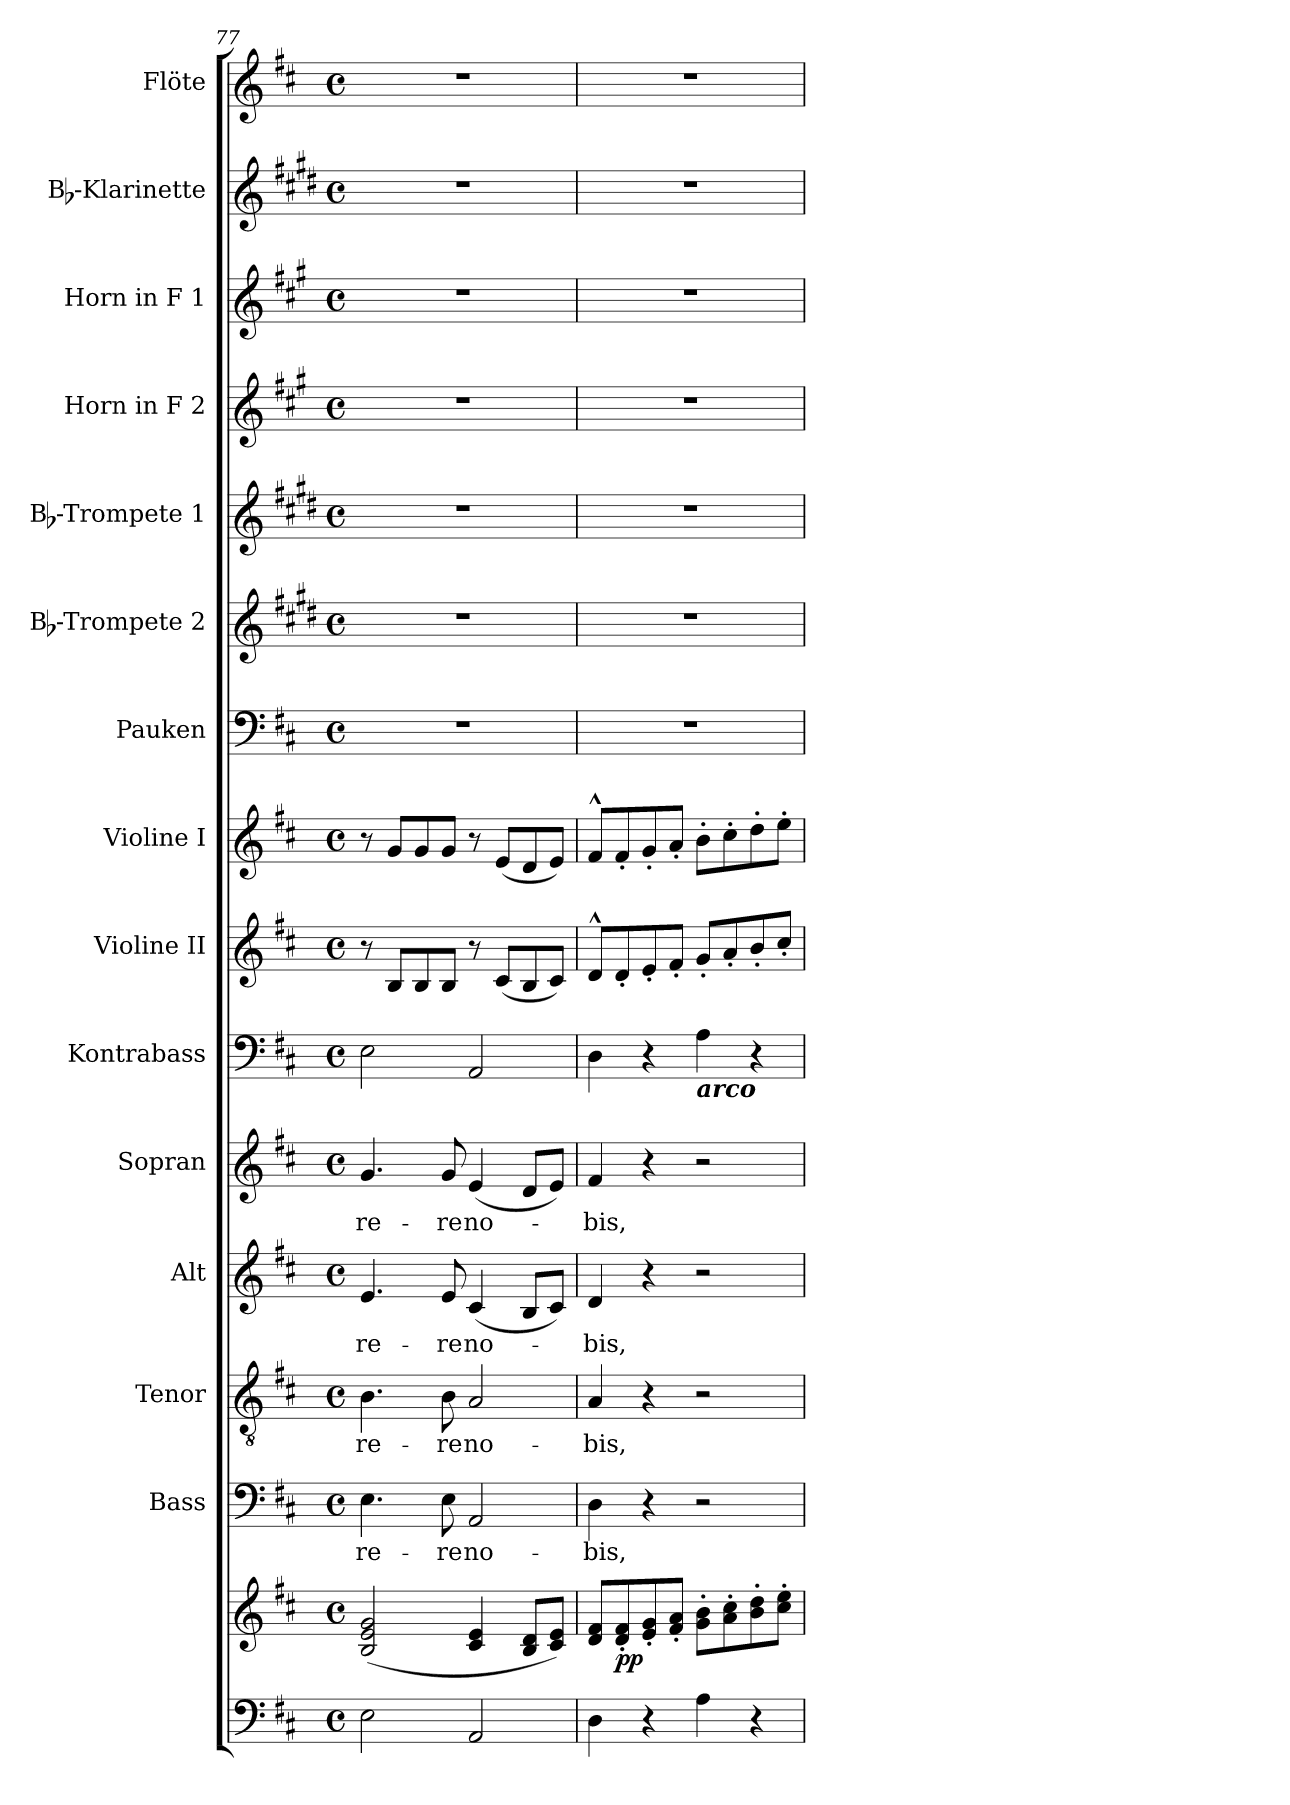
**kern	**kern	**dynam	**kern	**text	**kern	**text	**kern	**text	**kern	**text	**kern	**kern	**kern	**kern	**kern	**kern	**kern	**kern	**kern	**kern
*part15	*part15	*part15	*part14	*part14	*part13	*part13	*part12	*part12	*part11	*part11	*part10	*part9	*part8	*part7	*part6	*part5	*part4	*part3	*part2	*part1
*staff16	*staff15	*staff15/16	*staff14	*staff14	*staff13	*staff13	*staff12	*staff12	*staff11	*staff11	*staff10	*staff9	*staff8	*staff7	*staff6	*staff5	*staff4	*staff3	*staff2	*staff1
*	*	*	*I"Bass	*	*I"Tenor	*	*I"Alt	*	*I"Sopran	*	*I"Kontrabass	*I"Violine II	*I"Violine I	*I"Pauken	*I"Bb-Trompete 2	*I"Bb-Trompete 1	*I"Horn in F 2	*I"Horn in F 1	*I"Bb-Klarinette	*I"Flöte
*	*	*	*I'B.	*	*I'T.	*	*I'A.	*	*I'S.	*	*I'Kb.	*I'Vl. II	*I'Vl. I	*I'Pk.	*I'Bb Trp. 2	*I'Bb Trp. 1	*	*	*I'Bb Kl.	*I'Fl.
*clefF4	*clefG2	*	*clefF4	*	*clefGv2	*	*clefG2	*	*clefG2	*	*clefF4	*clefG2	*clefG2	*clefF4	*clefG2	*clefG2	*clefG2	*clefG2	*clefG2	*clefG2
*	*	*	*	*	*	*	*	*	*	*	*ITrd7c12	*	*	*	*ITrd1c2	*ITrd1c2	*ITrd4c7	*ITrd4c7	*ITrd1c2	*
*k[f#c#]	*k[f#c#]	*	*k[f#c#]	*	*k[f#c#]	*	*k[f#c#]	*	*k[f#c#]	*	*k[f#c#]	*k[f#c#]	*k[f#c#]	*k[f#c#]	*k[f#c#]	*k[f#c#]	*k[f#c#]	*k[f#c#]	*k[f#c#]	*k[f#c#]
*D:	*D:	*	*D:	*	*D:	*	*D:	*	*D:	*	*D:	*D:	*D:	*D:	*D:	*D:	*D:	*D:	*D:	*D:
*M4/4	*M4/4	*	*M4/4	*	*M4/4	*	*M4/4	*	*M4/4	*	*M4/4	*M4/4	*M4/4	*M4/4	*M4/4	*M4/4	*M4/4	*M4/4	*M4/4	*M4/4
*met(c)	*met(c)	*	*met(c)	*	*met(c)	*	*met(c)	*	*met(c)	*	*met(c)	*met(c)	*met(c)	*met(c)	*met(c)	*met(c)	*met(c)	*met(c)	*met(c)	*met(c)
=77	=77	=77	=77	=77	=77	=77	=77	=77	=77	=77	=77	=77	=77	=77	=77	=77	=77	=77	=77	=77
!	!	!	!	!LO:LY:b	!	!LO:LY:b	!	!LO:LY:b	!	!LO:LY:b	!	!	!	!	!	!	!	!	!	!
2E\	(<2B/ 2e/ 2g/	.	4.E\	-re-	4.B\	-re-	4.e/	-re-	4.g/	-re-	2EE\	8r	8r	1r	1r	1r	1r	1r	1r	1r
.	.	.	.	.	.	.	.	.	.	.	.	8B/L	8g/L	.	.	.	.	.	.	.
.	.	.	.	.	.	.	.	.	.	.	.	8B/	8g/	.	.	.	.	.	.	.
!	!	!	!	!LO:LY:b	!	!LO:LY:b	!	!LO:LY:b	!	!LO:LY:b	!	!	!	!	!	!	!	!	!	!
.	.	.	8E\	-re	8B\	-re	8e/	-re	8g/	-re	.	8B/J	8g/J	.	.	.	.	.	.	.
!	!	!	!	!LO:LY:b	!	!LO:LY:b	!	!LO:LY:b	!	!LO:LY:b	!	!	!	!	!	!	!	!	!	!
2AA/	4c#/ 4e/	.	2AA/	no-	2A/	no-	(<4c#/	no-	(<4e/	no-	2AAA/	8r	8r	.	.	.	.	.	.	.
.	.	.	.	.	.	.	.	.	.	.	.	(<8c#/L	(<8e/L	.	.	.	.	.	.	.
.	8B/ 8d/L	.	.	.	.	.	8B/L	.	8d/L	.	.	8B/	8d/	.	.	.	.	.	.	.
.	8c#/ 8e/J)	.	.	.	.	.	8c#/J)	.	8e/J)	.	.	8c#/J)	8e/J)	.	.	.	.	.	.	.
=78	=78	=78	=78	=78	=78	=78	=78	=78	=78	=78	=78	=78	=78	=78	=78	=78	=78	=78	=78	=78
!	!	!	!	!LO:LY:b	!	!LO:LY:b	!	!LO:LY:b	!	!LO:LY:b	!	!	!	!	!	!	!	!	!	!
4D\	8d/ 8f#/L	.	4D\	-bis,	4A/	-bis,	4d/	-bis,	4f#/	-bis,	4DD\	8d^^</L	8f#^^</L	1r	1r	1r	1r	1r	1r	1r
!	!	!LO:DY:b	!	!	!	!	!	!	!	!	!	!	!	!	!	!	!	!	!	!
.	8d/'< 8f#/'<	pp	.	.	.	.	.	.	.	.	.	8d'</	8f#'</	.	.	.	.	.	.	.
4r	8e/'< 8g/'<	.	4r	.	4r	.	4r	.	4r	.	4r	8e'</	8g'</	.	.	.	.	.	.	.
.	8f#/'< 8a/'<J	.	.	.	.	.	.	.	.	.	.	8f#'</J	8a'</J	.	.	.	.	.	.	.
!	!	!	!	!	!	!	!	!	!	!	!LO:TX:b:Bi:t=arco	!	!	!	!	!	!	!	!	!
4A\	8g\'> 8b\'>L	.	2r	.	2r	.	2r	.	2r	.	4AA\	8g'</L	8b'>\L	.	.	.	.	.	.	.
.	8a\'> 8cc#\'>	.	.	.	.	.	.	.	.	.	.	8a'</	8cc#'>\	.	.	.	.	.	.	.
4r	8b\'> 8dd\'>	.	.	.	.	.	.	.	.	.	4r	8b'</	8dd'>\	.	.	.	.	.	.	.
.	8cc#\'> 8ee\'>J	.	.	.	.	.	.	.	.	.	.	8cc#'</J	8ee'>\J	.	.	.	.	.	.	.
=	=	=	=	=	=	=	=	=	=	=	=	=	=	=	=	=	=	=	=	=
*-	*-	*-	*-	*-	*-	*-	*-	*-	*-	*-	*-	*-	*-	*-	*-	*-	*-	*-	*-	*-
